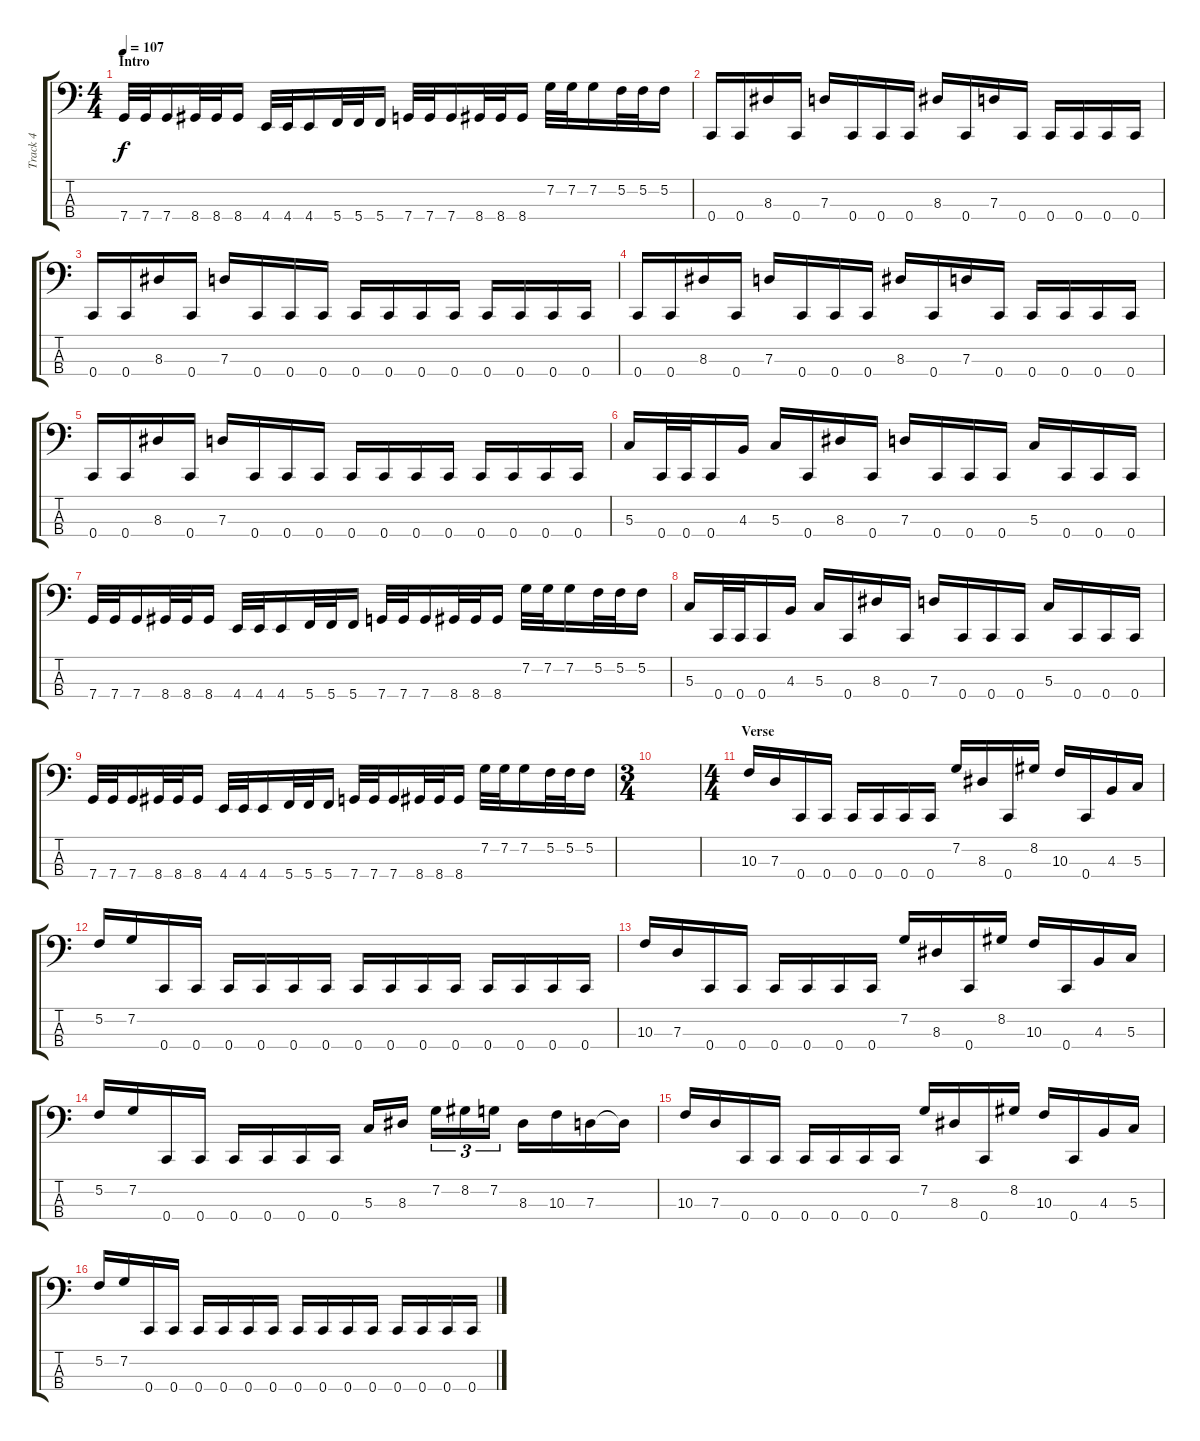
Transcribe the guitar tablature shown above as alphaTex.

\track ("Track 4" "Track 4") {instrument electricbassfinger}
\staff {score tabs}
\tuning (F2 C2 G1 C1) {hide}
\ts (4 4)
\section ("" "Intro")
\tempo 107
\clef f4
\ks c
7.4.32{dy f instrument electricbassfinger} 7.4.32 7.4.16 8.4.32 8.4.32 8.4.16 4.4.32 4.4.32 4.4.16 5.4.32 5.4.32 5.4.16 7.4.32 7.4.32 7.4.16 8.4.32 8.4.32 8.4.16 7.2.32 7.2.32 7.2.16 5.2.32 5.2.32 5.2.16 |
0.4.16 0.4.16 8.3.16 0.4.16 7.3.16 0.4.16 0.4.16 0.4.16 8.3.16 0.4.16 7.3.16 0.4.16 0.4.16 0.4.16 0.4.16 0.4.16 |
0.4.16 0.4.16 8.3.16 0.4.16 7.3.16 0.4.16 0.4.16 0.4.16 0.4.16 0.4.16 0.4.16 0.4.16 0.4.16 0.4.16 0.4.16 0.4.16 |
0.4.16 0.4.16 8.3.16 0.4.16 7.3.16 0.4.16 0.4.16 0.4.16 8.3.16 0.4.16 7.3.16 0.4.16 0.4.16 0.4.16 0.4.16 0.4.16 |
0.4.16 0.4.16 8.3.16 0.4.16 7.3.16 0.4.16 0.4.16 0.4.16 0.4.16 0.4.16 0.4.16 0.4.16 0.4.16 0.4.16 0.4.16 0.4.16 |
5.3.16 0.4.32 0.4.32 0.4.16 4.3.16 5.3.16 0.4.16 8.3.16 0.4.16 7.3.16 0.4.16 0.4.16 0.4.16 5.3.16 0.4.16 0.4.16 0.4.16 |
7.4.32 7.4.32 7.4.16 8.4.32 8.4.32 8.4.16 4.4.32 4.4.32 4.4.16 5.4.32 5.4.32 5.4.16 7.4.32 7.4.32 7.4.16 8.4.32 8.4.32 8.4.16 7.2.32 7.2.32 7.2.16 5.2.32 5.2.32 5.2.16 |
5.3.16 0.4.32 0.4.32 0.4.16 4.3.16 5.3.16 0.4.16 8.3.16 0.4.16 7.3.16 0.4.16 0.4.16 0.4.16 5.3.16 0.4.16 0.4.16 0.4.16 |
7.4.32 7.4.32 7.4.16 8.4.32 8.4.32 8.4.16 4.4.32 4.4.32 4.4.16 5.4.32 5.4.32 5.4.16 7.4.32 7.4.32 7.4.16 8.4.32 8.4.32 8.4.16 7.2.32 7.2.32 7.2.16 5.2.32 5.2.32 5.2.16 |
\ts (3 4)
|
\ts (4 4)
\section ("" "Verse")
10.3.16 7.3.16 0.4.16 0.4.16 0.4.16 0.4.16 0.4.16 0.4.16 7.2.16 8.3.16 0.4.16 8.2.16 10.3.16 0.4.16 4.3.16 5.3.16 |
5.2.16 7.2.16 0.4.16 0.4.16 0.4.16 0.4.16 0.4.16 0.4.16 0.4.16 0.4.16 0.4.16 0.4.16 0.4.16 0.4.16 0.4.16 0.4.16 |
10.3.16 7.3.16 0.4.16 0.4.16 0.4.16 0.4.16 0.4.16 0.4.16 7.2.16 8.3.16 0.4.16 8.2.16 10.3.16 0.4.16 4.3.16 5.3.16 |
5.2.16 7.2.16 0.4.16 0.4.16 0.4.16 0.4.16 0.4.16 0.4.16 5.3.16 8.3.16 7.2.16{tu (3 2)} 8.2.16{tu (3 2)} 7.2.16{tu (3 2)} 8.3.16 10.3.16 7.3.16 7.3{t}.16 |
10.3.16 7.3.16 0.4.16 0.4.16 0.4.16 0.4.16 0.4.16 0.4.16 7.2.16 8.3.16 0.4.16 8.2.16 10.3.16 0.4.16 4.3.16 5.3.16 |
5.2.16 7.2.16 0.4.16 0.4.16 0.4.16 0.4.16 0.4.16 0.4.16 0.4.16 0.4.16 0.4.16 0.4.16 0.4.16 0.4.16 0.4.16 0.4.16
